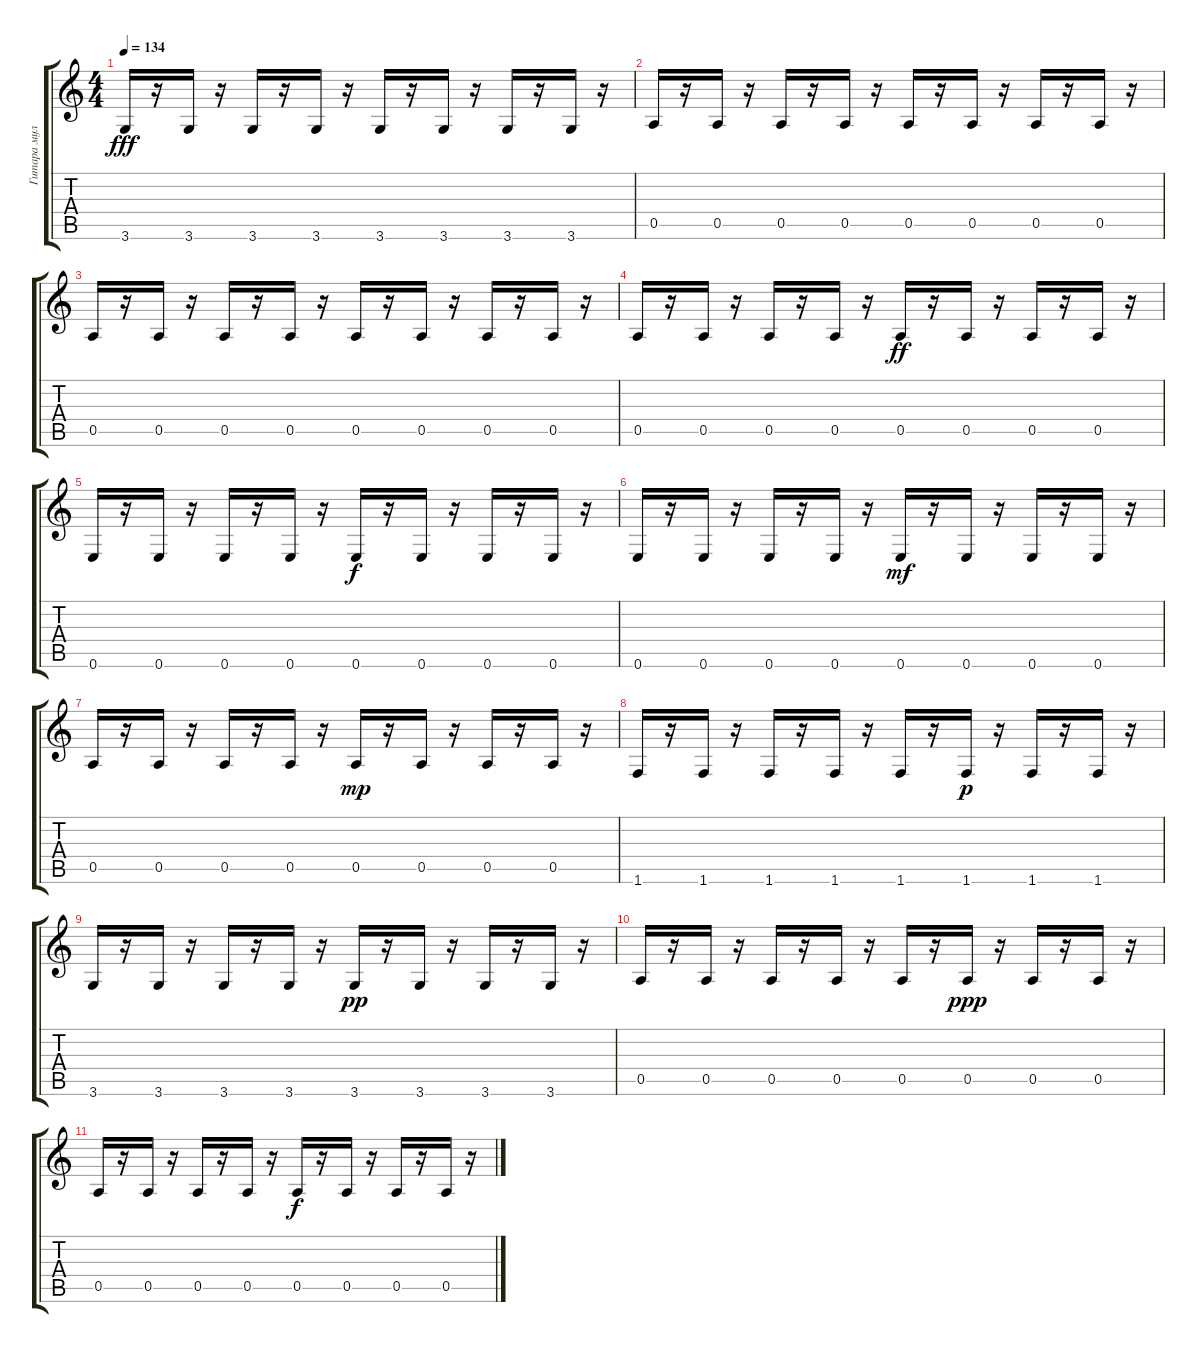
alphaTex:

\track ("Гитара мульти" "Гитара мул") {instrument electricguitarmuted}
\staff {score tabs}
\tuning (E4 B3 G3 D3 A2 E2) {hide}
\ts (4 4)
\tempo 134
\clef g2
\ks c
3.6.16{dy fff} r.16 3.6.16 r.16 3.6.16 r.16 3.6.16 r.16 3.6.16 r.16 3.6.16 r.16 3.6.16 r.16 3.6.16 r.16 |
0.5.16 r.16 0.5.16 r.16 0.5.16 r.16 0.5.16 r.16 0.5.16 r.16 0.5.16 r.16 0.5.16 r.16 0.5.16 r.16 |
0.5.16 r.16 0.5.16 r.16 0.5.16 r.16 0.5.16 r.16 0.5.16 r.16 0.5.16 r.16 0.5.16 r.16 0.5.16 r.16 |
0.5.16 r.16 0.5.16 r.16 0.5.16 r.16 0.5.16 r.16 0.5.16{dy ff} r.16 0.5.16 r.16 0.5.16 r.16 0.5.16 r.16 |
0.6.16{volume 11} r.16 0.6.16 r.16 0.6.16 r.16 0.6.16 r.16 0.6.16{dy f} r.16 0.6.16 r.16 0.6.16 r.16 0.6.16 r.16 |
0.6.16 r.16 0.6.16 r.16 0.6.16 r.16 0.6.16 r.16 0.6.16{dy mf} r.16 0.6.16 r.16 0.6.16 r.16 0.6.16 r.16 |
0.5.16 r.16 0.5.16 r.16 0.5.16 r.16 0.5.16 r.16 0.5.16{dy mp} r.16 0.5.16 r.16 0.5.16 r.16 0.5.16 r.16 |
1.6.16 r.16 1.6.16 r.16 1.6.16 r.16 1.6.16 r.16 1.6.16 r.16 1.6.16{dy p} r.16 1.6.16 r.16 1.6.16 r.16 |
3.6.16 r.16 3.6.16 r.16 3.6.16 r.16 3.6.16 r.16 3.6.16{dy pp} r.16 3.6.16 r.16 3.6.16 r.16 3.6.16 r.16 |
0.5.16 r.16 0.5.16 r.16 0.5.16 r.16 0.5.16 r.16 0.5.16 r.16 0.5.16{dy ppp} r.16 0.5.16 r.16 0.5.16 r.16 |
0.5.16 r.16 0.5.16 r.16 0.5.16 r.16 0.5.16 r.16 0.5.16{dy f} r.16 0.5.16 r.16 0.5.16 r.16 0.5.16 r.16
